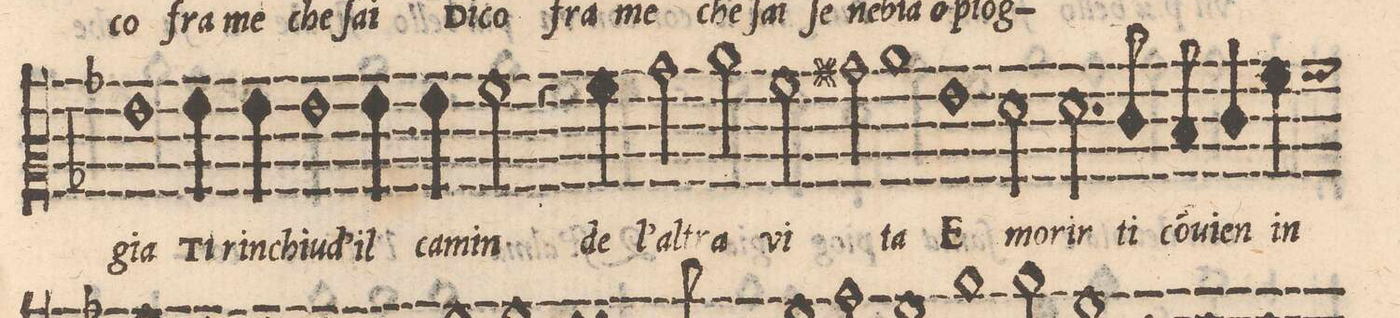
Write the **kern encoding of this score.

**kern	**text
*I"ALTO	*
*clefC2	*
*k[b-]	*
*met(c)	*
*M2/1	*
2dd\	.
1g\	-gia
=27-	=27-
4g\	Ti
4g\	rin-
1g\	-chiu-
4g\	-d'il
4g\	ca-
=28-	=28-
2a\	-min
4r	.
4a\	de
2b-\	l'al-
2cc\	-tra
=29-	=29-
2a\	vi-
2bn\	.
1cc\	-ta
=30-	=30-
1g\	E
2f\	mo-
2.f\	-rir
=31-	=31-
8e/	-ti
8d/	co-
4e/	-uien
4a\	in
*-	*-
